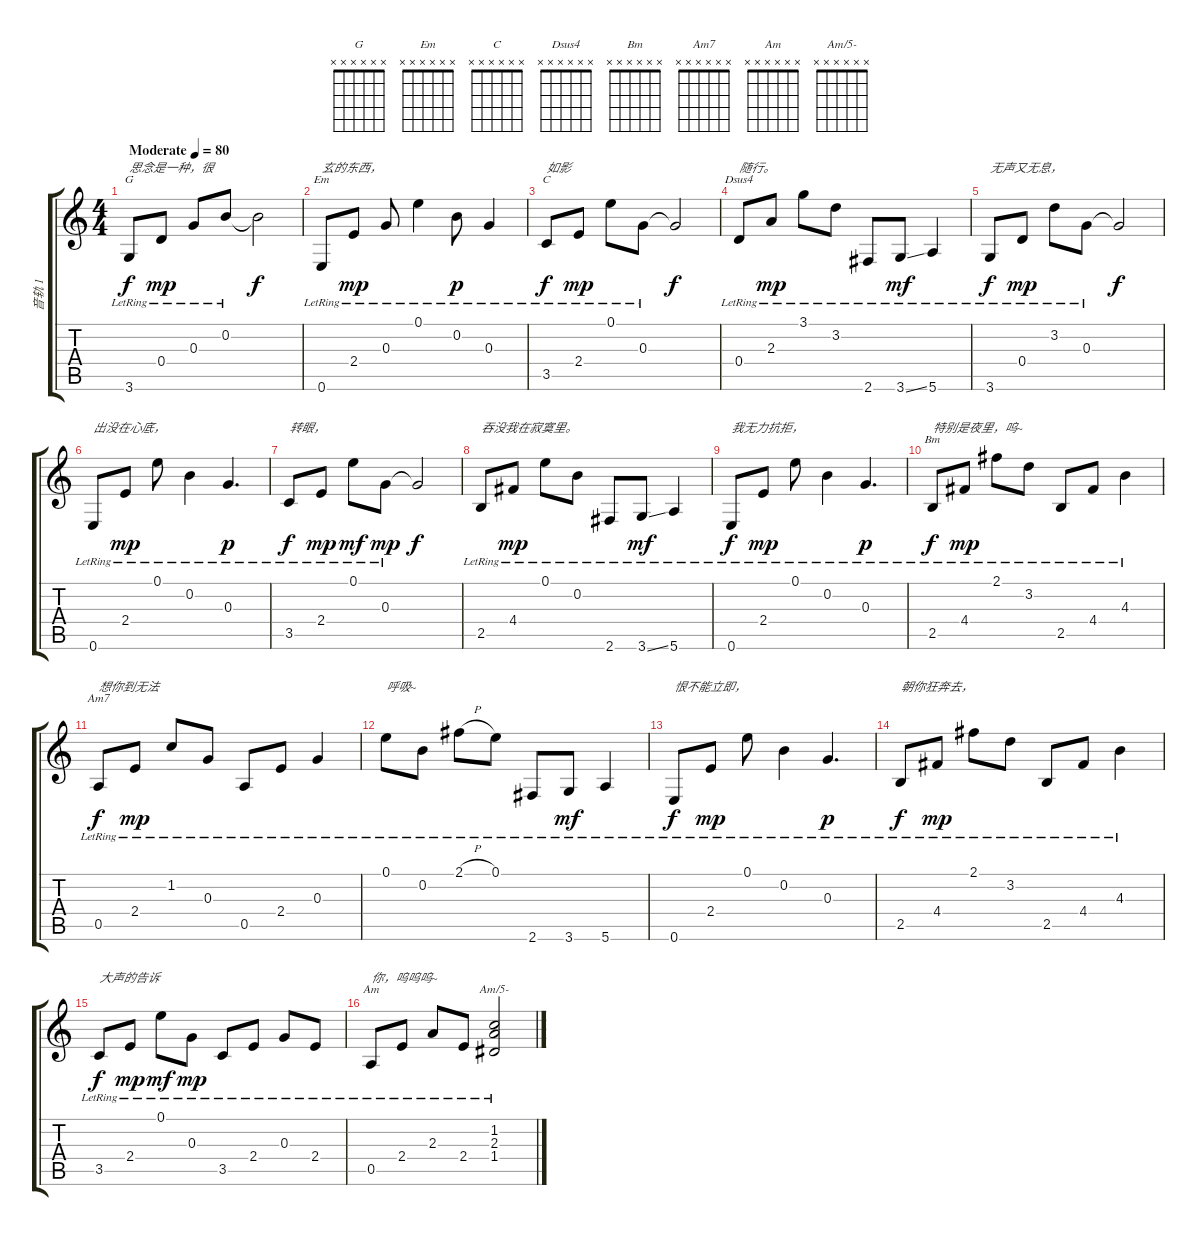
\track ("音轨 1" "音轨 1") {instrument acousticguitarsteel}
\staff {score tabs}
\tuning (E4 B3 G3 D3 A2 E2) {hide}
\chord ("G" x x x x x x)
\chord ("Em" x x x x x x)
\chord ("C" x x x x x x)
\chord ("Dsus4" x x x x x x)
\chord ("Bm" x x x x x x)
\chord ("Am7" x x x x x x)
\chord ("Am" x x x x x x)
\chord ("Am/5-" x x x x x x)
\ts (4 4)
\tempo (80 "Moderate")
\clef g2
\ks c
3.6{lr}.8{ch "G" txt "思念是一种，很" dy f instrument acousticguitarsteel} 0.4{lr}.8{dy mp} 0.3{lr}.8 0.2{lr}.8 0.2{t}.2{dy f} |
0.6{lr}.8{ch "Em" txt "玄的东西，"} 2.4{lr}.8{dy mp} 0.3{lr}.8 0.1{lr}.4 0.2{lr}.8{dy p} 0.3{lr}.4 |
3.5{lr}.8{ch "C" txt "如影" dy f} 2.4{lr}.8{dy mp} 0.1{lr}.8 0.3{lr}.8 0.3{t}.2{dy f} |
0.4{lr}.8{ch "Dsus4" txt "随行。"} 2.3{lr}.8{dy mp} 3.1{lr}.8 3.2{lr}.8 2.6{lr}.8 3.6{ss lr}.8{dy mf} 5.6{lr}.4 |
3.6{lr}.8{txt "无声又无息，" dy f} 0.4{lr}.8{dy mp} 3.2{lr}.8 0.3{lr}.8 0.3{t}.2{dy f} |
0.6{lr}.8{txt "出没在心底，"} 2.4{lr}.8{dy mp} 0.1{lr}.8 0.2{lr}.4 0.3{lr}.4{d dy p} |
3.5{lr}.8{txt "转眼，" dy f} 2.4{lr}.8{dy mp} 0.1{lr}.8{dy mf} 0.3{lr}.8{dy mp} 0.3{t}.2{dy f} |
2.5{lr}.8{txt "吞没我在寂寞里。"} 4.4{lr}.8{dy mp} 0.1{lr}.8 0.2{lr}.8 2.6{lr}.8 3.6{ss lr}.8{dy mf} 5.6{lr}.4 |
0.6{lr}.8{txt "我无力抗拒，" dy f} 2.4{lr}.8{dy mp} 0.1{lr}.8 0.2{lr}.4 0.3{lr}.4{d dy p} |
2.5{lr}.8{ch "Bm" txt "特别是夜里，呜~" dy f} 4.4{lr}.8{dy mp} 2.1{lr}.8 3.2{lr}.8 2.5{lr}.8 4.4{lr}.8 4.3{lr}.4 |
0.5{lr}.8{ch "Am7" txt "想你到无法" dy f} 2.4{lr}.8{dy mp} 1.2{lr}.8 0.3{lr}.8 0.5{lr}.8 2.4{lr}.8 0.3{lr}.4 |
0.1{lr}.8{txt "呼吸~"} 0.2{lr}.8 2.1{h lr}.8 0.1{lr}.8 2.6{lr}.8 3.6{lr}.8{dy mf} 5.6{lr}.4 |
0.6{lr}.8{txt "恨不能立即，" dy f} 2.4{lr}.8{dy mp} 0.1{lr}.8 0.2{lr}.4 0.3{lr}.4{d dy p} |
2.5{lr}.8{txt "朝你狂奔去，" dy f} 4.4{lr}.8{dy mp} 2.1{lr}.8 3.2{lr}.8 2.5{lr}.8 4.4{lr}.8 4.3{lr}.4 |
3.5{lr}.8{txt "大声的告诉" dy f} 2.4{lr}.8{dy mp} 0.1{lr}.8{dy mf} 0.3{lr}.8{dy mp} 3.5{lr}.8 2.4{lr}.8 0.3{lr}.8 2.4{lr}.8 |
0.5{lr}.8{ch "Am" txt "你，呜呜呜~"} 2.4{lr}.8 2.3{lr}.8 2.4{lr}.8 (1.2{lr} 2.3{lr} 1.4{lr}).2{ch "Am/5-"}
